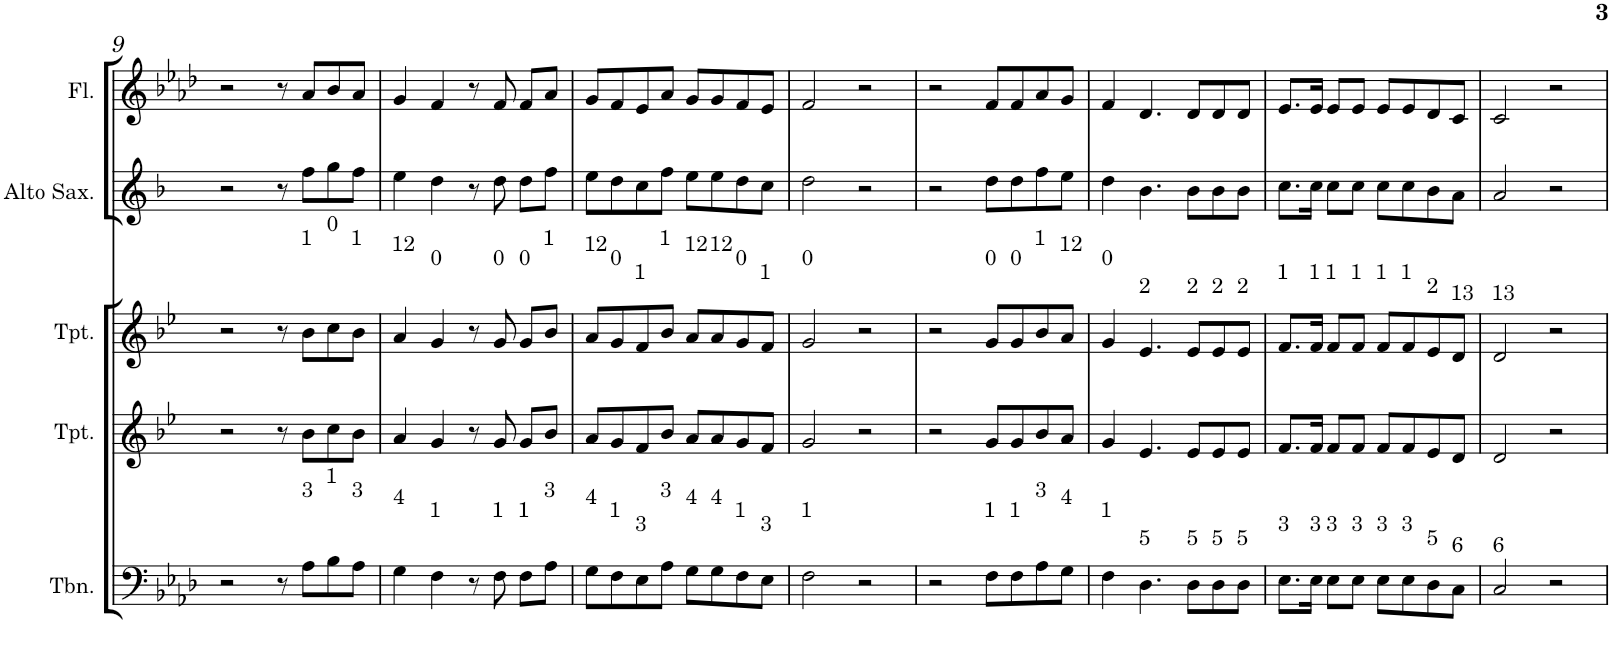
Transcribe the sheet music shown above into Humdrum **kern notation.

**kern	**kern	**kern	**kern	**kern
*part5	*part4	*part3	*part2	*part1
*staff5	*staff4	*staff3	*staff2	*staff1
*I"C clavF	*I"Bb	*I"Bb - Pirata	*I"Eb	*I"C clavG
!!LO:PB:g=z
*clefF4	*clefG2	*clefG2	*clefG2	*clefG2
*	*Trd1c2	*Trd1c2	*Trd5c9	*
*k[b-e-a-d-]	*k[b-e-]	*k[b-e-]	*k[b-]	*k[b-e-a-d-]
*A-:	*B-:	*B-:	*F:	*A-:
*M4/4	*M4/4	*M4/4	*M4/4	*M4/4
=9	=9	=9	=9	=9
2r	2r	2r	2r	2r
8r	8r	8r	8r	8r
!	!	!LO:TX:a:t=1	!	!
!LO:TX:a:t=3	!	!	!	!
8A-\L	8b-\L	8b-\L	8ff\L	8a-/L
!	!	!LO:TX:a:t=0	!	!
!LO:TX:a:t=1	!	!	!	!
8B-\	8cc\	8cc\	8gg\	8b-/
!	!	!LO:TX:a:t=1	!	!
!LO:TX:a:t=3	!	!	!	!
8A-\J	8b-\J	8b-\J	8ff\J	8a-/J
=10	=10	=10	=10	=10
!	!	!LO:TX:a:t=12	!	!
!LO:TX:a:t=4	!	!	!	!
4G\	4a/	4a/	4ee\	4g/
!	!	!LO:TX:a:t=0	!	!
!LO:TX:a:t=1	!	!	!	!
4F\	4g/	4g/	4dd\	4f/
8r	8r	8r	8r	8r
!	!	!LO:TX:a:t=0	!	!
!LO:TX:a:t=1	!	!	!	!
8F\	8g/	8g/	8dd\	8f/
!	!	!LO:TX:a:t=0	!	!
!LO:TX:a:t=1	!	!	!	!
8F\L	8g/L	8g/L	8dd\L	8f/L
!	!	!LO:TX:a:t=1	!	!
!LO:TX:a:t=3	!	!	!	!
8A-\J	8b-/J	8b-/J	8ff\J	8a-/J
=11	=11	=11	=11	=11
!	!	!LO:TX:a:t=12	!	!
!LO:TX:a:t=4	!	!	!	!
8G\L	8a/L	8a/L	8ee\L	8g/L
!	!	!LO:TX:a:t=0	!	!
!LO:TX:a:t=1	!	!	!	!
8F\	8g/	8g/	8dd\	8f/
!	!	!LO:TX:a:t=1	!	!
!LO:TX:a:t=3	!	!	!	!
8E-\	8f/	8f/	8cc\	8e-/
!	!	!LO:TX:a:t=1	!	!
!LO:TX:a:t=3	!	!	!	!
8A-\J	8b-/J	8b-/J	8ff\J	8a-/J
!	!	!LO:TX:a:t=12	!	!
!LO:TX:a:t=4	!	!	!	!
8G\L	8a/L	8a/L	8ee\L	8g/L
!	!	!LO:TX:a:t=12	!	!
!LO:TX:a:t=4	!	!	!	!
8G\	8a/	8a/	8ee\	8g/
!	!	!LO:TX:a:t=0	!	!
!LO:TX:a:t=1	!	!	!	!
8F\	8g/	8g/	8dd\	8f/
!	!	!LO:TX:a:t=1	!	!
!LO:TX:a:t=3	!	!	!	!
8E-\J	8f/J	8f/J	8cc\J	8e-/J
=12	=12	=12	=12	=12
!	!	!LO:TX:a:t=0	!	!
!LO:TX:a:t=1	!	!	!	!
2F\	2g/	2g/	2dd\	2f/
2r	2r	2r	2r	2r
=13	=13	=13	=13	=13
2r	2r	2r	2r	2r
!	!	!LO:TX:a:t=0	!	!
!LO:TX:a:t=1	!	!	!	!
8F\L	8g/L	8g/L	8dd\L	8f/L
!	!	!LO:TX:a:t=0	!	!
!LO:TX:a:t=1	!	!	!	!
8F\	8g/	8g/	8dd\	8f/
!	!	!LO:TX:a:t=1	!	!
!LO:TX:a:t=3	!	!	!	!
8A-\	8b-/	8b-/	8ff\	8a-/
!	!	!LO:TX:a:t=12	!	!
!LO:TX:a:t=4	!	!	!	!
8G\J	8a/J	8a/J	8ee\J	8g/J
=14	=14	=14	=14	=14
!	!	!LO:TX:a:t=0	!	!
!LO:TX:a:t=1	!	!	!	!
4F\	4g/	4g/	4dd\	4f/
!	!	!LO:TX:a:t=2	!	!
!LO:TX:a:t=5	!	!	!	!
4.D-\	4.e-/	4.e-/	4.b-\	4.d-/
!	!	!LO:TX:a:t=2	!	!
!LO:TX:a:t=5	!	!	!	!
8D-\L	8e-/L	8e-/L	8b-\L	8d-/L
!	!	!LO:TX:a:t=2	!	!
!LO:TX:a:t=5	!	!	!	!
8D-\	8e-/	8e-/	8b-\	8d-/
!	!	!LO:TX:a:t=2	!	!
!LO:TX:a:t=5	!	!	!	!
8D-\J	8e-/J	8e-/J	8b-\J	8d-/J
=15	=15	=15	=15	=15
!	!	!LO:TX:a:t=1	!	!
!LO:TX:a:t=3	!	!	!	!
8.E-\L	8.f/L	8.f/L	8.cc\L	8.e-/L
!	!	!LO:TX:a:t=1	!	!
!LO:TX:a:t=3	!	!	!	!
16E-\Jk	16f/Jk	16f/Jk	16cc\Jk	16e-/Jk
!	!	!LO:TX:a:t=1	!	!
!LO:TX:a:t=3	!	!	!	!
8E-\L	8f/L	8f/L	8cc\L	8e-/L
!	!	!LO:TX:a:t=1	!	!
!LO:TX:a:t=3	!	!	!	!
8E-\J	8f/J	8f/J	8cc\J	8e-/J
!	!	!LO:TX:a:t=1	!	!
!LO:TX:a:t=3	!	!	!	!
8E-\L	8f/L	8f/L	8cc\L	8e-/L
!	!	!LO:TX:a:t=1	!	!
!LO:TX:a:t=3	!	!	!	!
8E-\	8f/	8f/	8cc\	8e-/
!	!	!LO:TX:a:t=2	!	!
!LO:TX:a:t=5	!	!	!	!
8D-\	8e-/	8e-/	8b-\	8d-/
!	!	!LO:TX:a:t=13	!	!
!LO:TX:a:t=6	!	!	!	!
8C\J	8d/J	8d/J	8a\J	8c/J
=16	=16	=16	=16	=16
!	!	!LO:TX:a:t=13	!	!
!LO:TX:a:t=6	!	!	!	!
2C/	2d/	2d/	2a/	2c/
2r	2r	2r	2r	2r
=	=	=	=	=
*-	*-	*-	*-	*-
